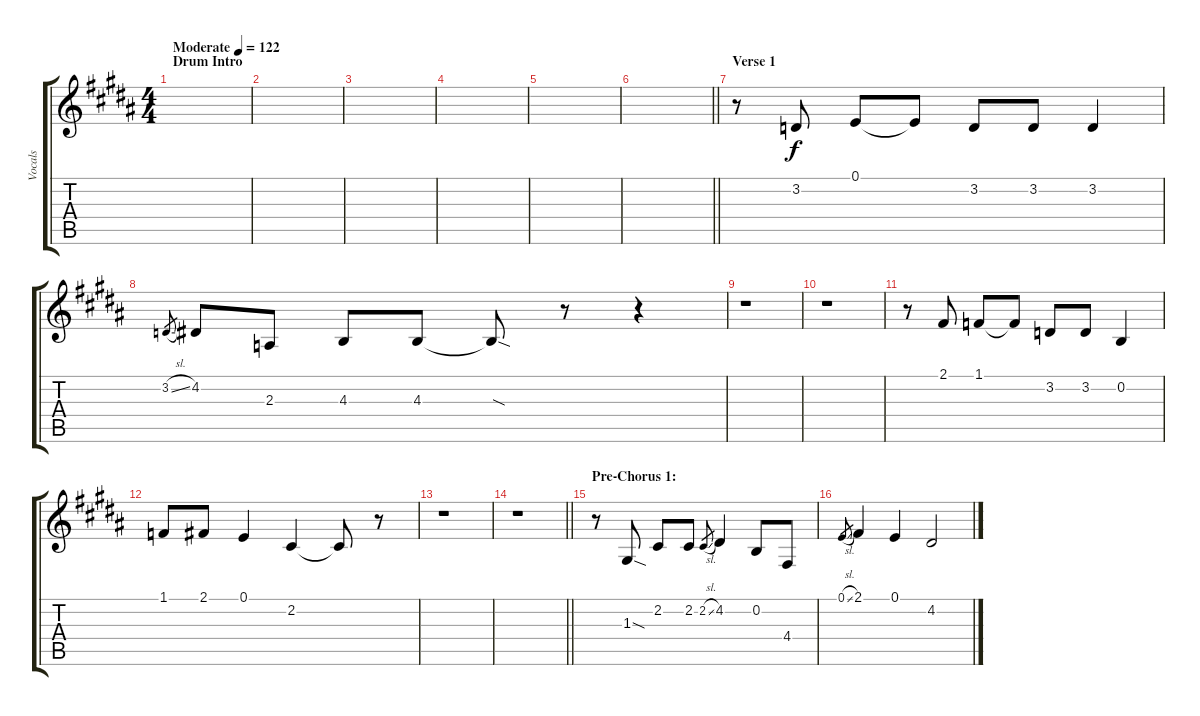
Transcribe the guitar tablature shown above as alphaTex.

\track ("Vocals" "Vocals") {instrument englishhorn}
\staff {score tabs}
\tuning (E4 B3 G3 D3 A2 E2) {hide}
\ts (4 4)
\section ("" "Drum Intro")
\tempo (122 "Moderate")
\clef g2
\ks b
|
|
|
|
|
\barLineRight lightlight
|
\section ("" "Verse 1")
r.8 3.2.8 0.1.8 0.1{t}.8 3.2.8 3.2.8 3.2.4 |
3.2{sl}.8{gr} 4.2.8 2.3.8 4.3.8 4.3.8 4.3{sod t}.8 r.8 r.4 |
r.1 |
r.1 |
r.8 2.1.8 1.1.8 1.1{t}.8 3.2.8 3.2.8 0.2.4 |
1.1.8 2.1.8 0.1.4 2.2.4 2.2{t}.8 r.8 |
r.1 |
\barLineRight lightlight
r.1 |
\section ("" "Pre-Chorus 1:")
r.8 1.3{sod}.8 2.2.8 2.2.8 2.2{sl}.8{gr} 4.2.4 0.2.8 4.4.8 |
0.1{sl}.8{gr} 2.1.4 0.1.4 4.2.2
